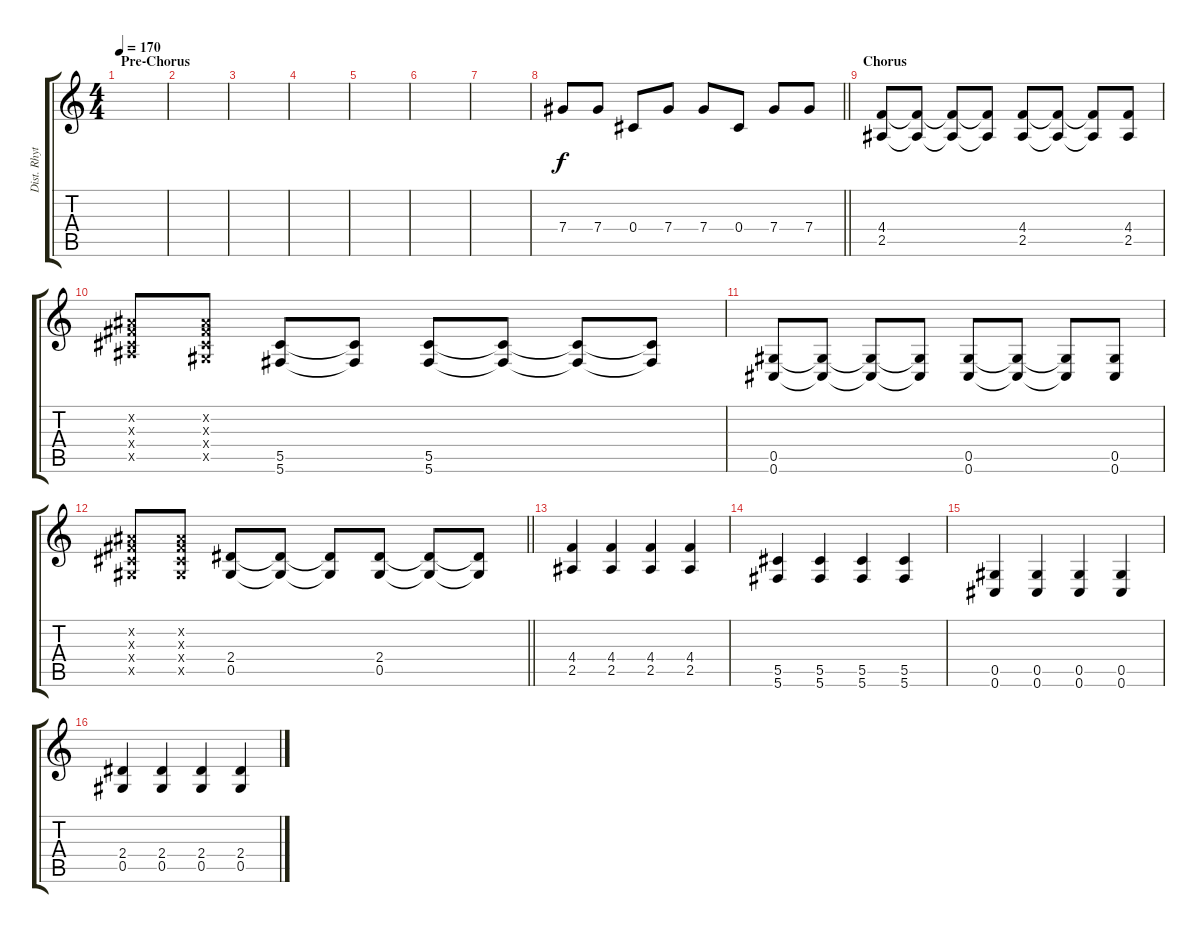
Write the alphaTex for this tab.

\track ("Dist. Rhytm Guitar [L]" "Dist. Rhyt") {instrument distortionguitar}
\staff {score tabs}
\tuning (Eb4 Bb3 Gb3 Db3 Ab2 Db2) {hide}
\ts (4 4)
\section ("" "Pre-Chorus")
\tempo 170
\clef g2
\ks c
|
|
|
|
|
|
|
\barLineRight lightlight
7.4.8 7.4.8 0.4.8 7.4.8 7.4.8 0.4.8 7.4.8 7.4.8 |
\section ("" "Chorus")
(4.4 2.5).8 (4.4{t} 2.5{t}).8 (4.4{t} 2.5{t}).8 (4.4{t} 2.5{t}).8 (4.4 2.5).8 (4.4{t} 2.5{t}).8 (4.4{t} 2.5{t}).8 (4.4 2.5).8 |
(0.2{x} 0.3{x} 0.4{x} 2.5{x}).8 (0.2{x} 0.3{x} 0.4{x} 0.5{x}).8 (5.5 5.6).8 (5.5{t} 5.6{t}).8 (5.5 5.6).8 (5.5{t} 5.6{t}).8 (5.5{t} 5.6{t}).8 (5.5{t} 5.6{t}).8 |
(0.5 0.6).8 (0.5{t} 0.6{t}).8 (0.5{t} 0.6{t}).8 (0.5{t} 0.6{t}).8 (0.5 0.6).8 (0.5{t} 0.6{t}).8 (0.5{t} 0.6{t}).8 (0.5 0.6).8 |
\barLineRight lightlight
(0.2{x} 0.3{x} 0.4{x} 0.5{x}).8 (0.2{x} 0.3{x} 0.4{x} 0.5{x}).8 (2.4 0.5).8 (2.4{t} 0.5{t}).8 (2.4{t} 0.5{t}).8 (2.4 0.5).8 (2.4{t} 0.5{t}).8 (2.4{t} 0.5{t}).8 |
(4.4 2.5).4 (4.4 2.5).4 (4.4 2.5).4 (4.4 2.5).4 |
(5.5 5.6).4 (5.5 5.6).4 (5.5 5.6).4 (5.5 5.6).4 |
(0.5 0.6).4 (0.5 0.6).4 (0.5 0.6).4 (0.5 0.6).4 |
(2.4 0.5).4 (2.4 0.5).4 (2.4 0.5).4 (2.4 0.5).4
